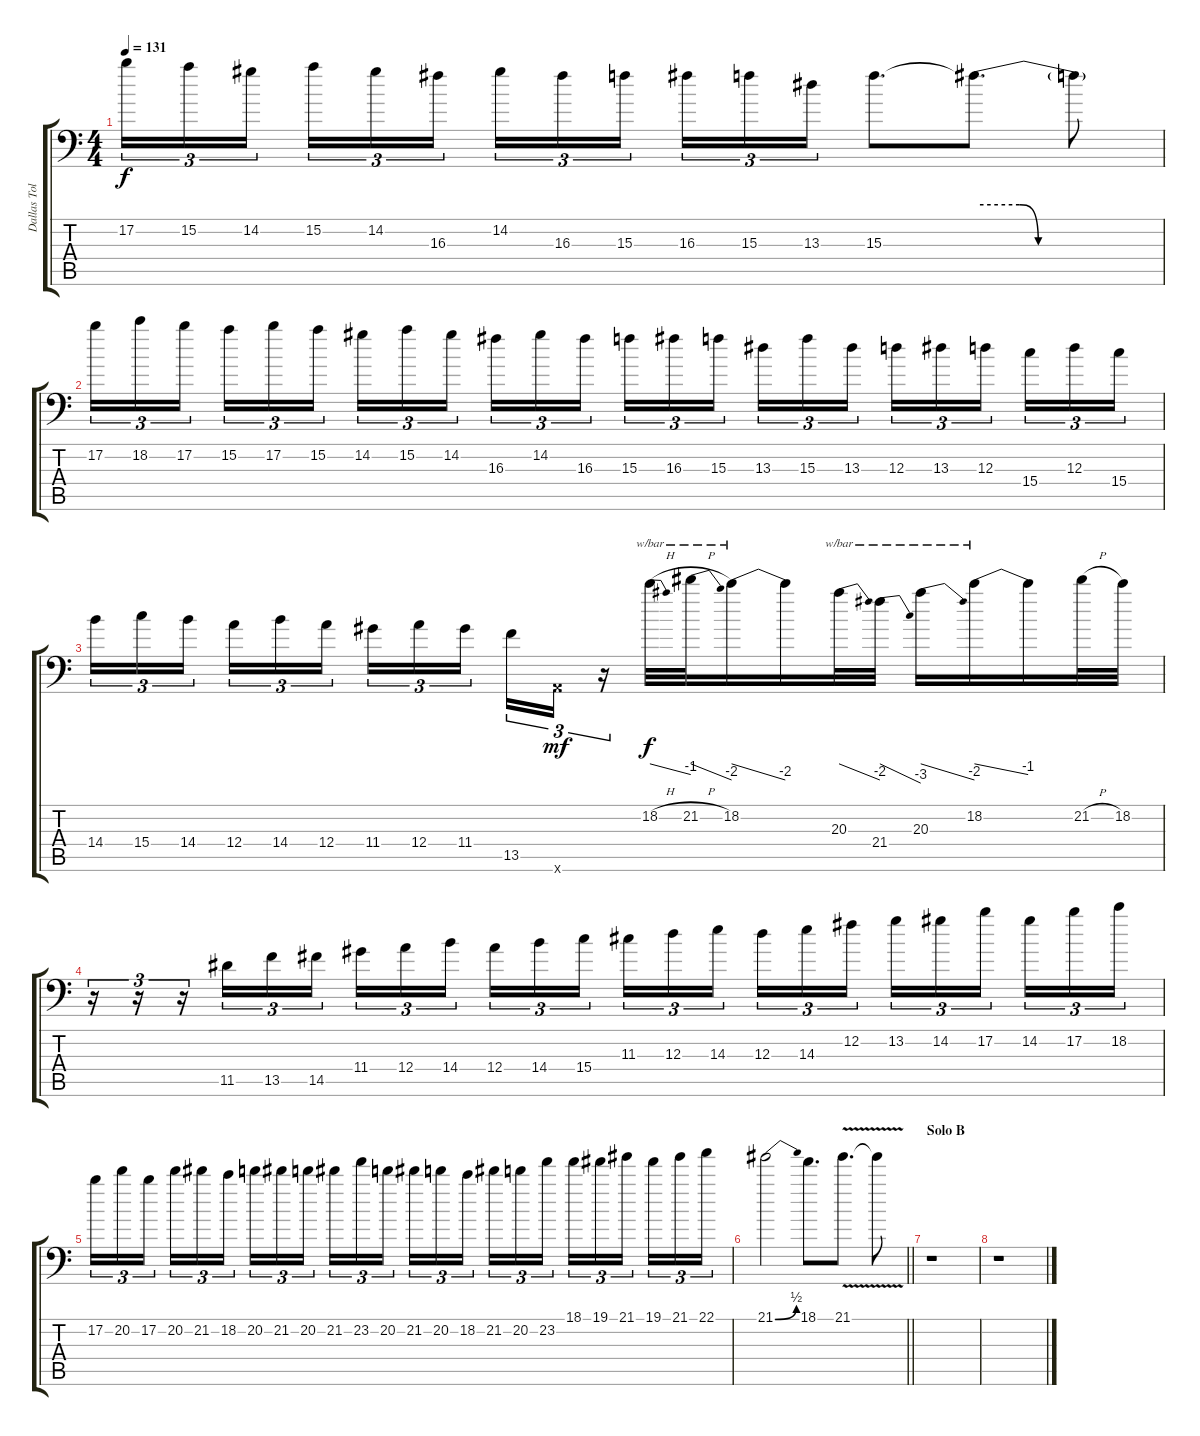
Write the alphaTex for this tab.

\track ("Dallas Toler-Wade (Solo)" "Dallas Tol") {instrument distortionguitar}
\staff {score tabs}
\tuning (B3 Gb3 D3 A2 E2 A1) {hide}
\ts (4 4)
\tempo 131
\clef f4
\ks c
17.2.16{tu (3 2) dy f} 15.2.16{tu (3 2)} 14.2.16{tu (3 2) beam splitsecondary} 15.2.16{tu (3 2)} 14.2.16{tu (3 2)} 16.3.16{tu (3 2)} 14.2.16{tu (3 2)} 16.3.16{tu (3 2)} 15.3.16{tu (3 2) beam splitsecondary} 16.3.16{tu (3 2)} 15.3.16{tu (3 2)} 13.3.16{tu (3 2)} 15.3.8{d} 15.3{be (custom 0 2 14 2 20 0 60 0) t}.8{d} 15.3{t}.8 |
17.2.16{tu (3 2)} 18.2.16{tu (3 2)} 17.2.16{tu (3 2) beam splitsecondary} 15.2.16{tu (3 2)} 17.2.16{tu (3 2)} 15.2.16{tu (3 2)} 14.2.16{tu (3 2)} 15.2.16{tu (3 2)} 14.2.16{tu (3 2) beam splitsecondary} 16.3.16{tu (3 2)} 14.2.16{tu (3 2)} 16.3.16{tu (3 2)} 15.3.16{tu (3 2)} 16.3.16{tu (3 2)} 15.3.16{tu (3 2) beam splitsecondary} 13.3.16{tu (3 2)} 15.3.16{tu (3 2)} 13.3.16{tu (3 2)} 12.3.16{tu (3 2)} 13.3.16{tu (3 2)} 12.3.16{tu (3 2) beam splitsecondary} 15.4.16{tu (3 2)} 12.3.16{tu (3 2)} 15.4.16{tu (3 2)} |
14.4.16{tu (3 2)} 15.4.16{tu (3 2)} 14.4.16{tu (3 2) beam splitsecondary} 12.4.16{tu (3 2)} 14.4.16{tu (3 2)} 12.4.16{tu (3 2)} 11.4.16{tu (3 2)} 12.4.16{tu (3 2)} 11.4.16{tu (3 2) beam splitsecondary} 13.5.16{tu (3 2)} 0.6{x}.16{tu (3 2) dy mf} r.16{tu (3 2)} 18.2{h}.32{tbe (dive default 0 0 60 -4) dy f} 21.2{h}.32{tbe (dive default 0 0 60 -8)} 18.2.16{tbe (dive default 0 0 60 -8)} 18.2{t}.16 20.3.32{tbe (dive default 0 0 60 -8)} 21.4.32{tbe (dive default 0 0 60 -12)} 20.3.16{tbe (dive default 0 0 60 -8)} 18.2.16{tbe (dive default 0 0 60 -4)} 18.2{t}.16 21.2{h}.32 18.2.32 |
r.16{tu (3 2)} r.16{tu (3 2)} r.16{tu (3 2)} 11.5.16{tu (3 2)} 13.5.16{tu (3 2)} 14.5.16{tu (3 2)} 11.4.16{tu (3 2)} 12.4.16{tu (3 2)} 14.4.16{tu (3 2) beam splitsecondary} 12.4.16{tu (3 2)} 14.4.16{tu (3 2)} 15.4.16{tu (3 2)} 11.3.16{tu (3 2)} 12.3.16{tu (3 2)} 14.3.16{tu (3 2) beam splitsecondary} 12.3.16{tu (3 2)} 14.3.16{tu (3 2)} 12.2.16{tu (3 2)} 13.2.16{tu (3 2)} 14.2.16{tu (3 2)} 17.2.16{tu (3 2) beam splitsecondary} 14.2.16{tu (3 2)} 17.2.16{tu (3 2)} 18.2.16{tu (3 2)} |
17.2.16{tu (3 2)} 20.2.16{tu (3 2)} 17.2.16{tu (3 2) beam splitsecondary} 20.2.16{tu (3 2)} 21.2.16{tu (3 2)} 18.2.16{tu (3 2)} 20.2.16{tu (3 2)} 21.2.16{tu (3 2)} 20.2.16{tu (3 2) beam splitsecondary} 21.2.16{tu (3 2)} 23.2.16{tu (3 2)} 20.2.16{tu (3 2)} 21.2.16{tu (3 2)} 20.2.16{tu (3 2)} 18.2.16{tu (3 2) beam splitsecondary} 21.2.16{tu (3 2)} 20.2.16{tu (3 2)} 23.2.16{tu (3 2)} 18.1.16{tu (3 2)} 19.1.16{tu (3 2)} 21.1.16{tu (3 2) beam splitsecondary} 19.1.16{tu (3 2)} 21.1.16{tu (3 2)} 22.1.16{tu (3 2)} |
\barLineRight lightlight
21.1{be (bend 0 0 60 2)}.2 18.1.8{d} 21.1{v}.8{d} 21.1{t}.8 |
\section ("" "Solo B")
r.1 |
r.1
